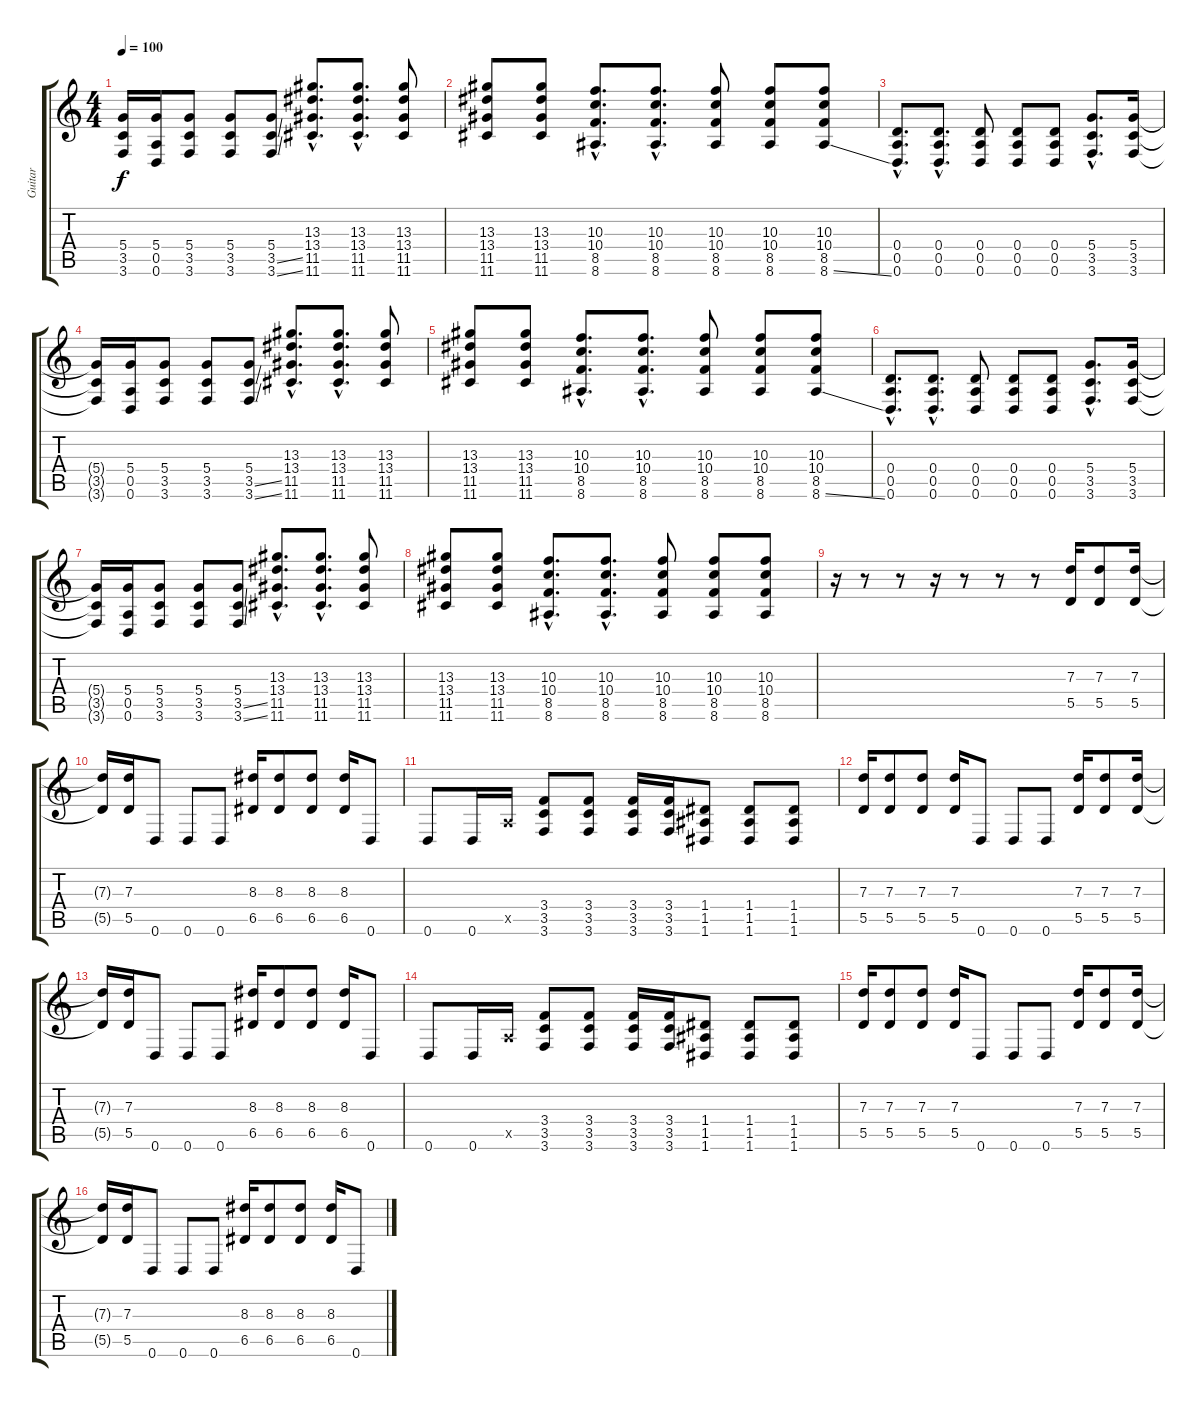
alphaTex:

\track ("Guitar" "Guitar") {instrument overdrivenguitar}
\staff {score tabs}
\tuning (E4 B3 G3 D3 A2 D2) {hide}
\ts (4 4)
\tempo 100
\clef g2
\ks c
(5.4{t} 3.5{t} 3.6{t}).16{dy f} (5.4 0.5 0.6).16 (5.4 3.5 3.6).8 (5.4 3.5 3.6).8 (5.4 3.5{ss} 3.6{ss}).8 (13.3{hac} 13.4{hac} 11.5{hac} 11.6{hac}).8{d} (13.3{hac} 13.4{hac} 11.5{hac} 11.6{hac}).8{d} (13.3 13.4 11.5 11.6).8 |
(13.3 13.4 11.5 11.6).8 (13.3 13.4 11.5 11.6).8 (10.3{hac} 10.4{hac} 8.5{hac} 8.6{hac}).8{d} (10.3{hac} 10.4{hac} 8.5{hac} 8.6{hac}).8{d} (10.3 10.4 8.5 8.6).8 (10.3 10.4 8.5 8.6).8 (10.3 10.4 8.5 8.6{ss}).8 |
(0.4{hac} 0.5{hac} 0.6{hac}).8{d} (0.4{hac} 0.5{hac} 0.6{hac}).8{d} (0.4 0.5 0.6).8 (0.4 0.5 0.6).8 (0.4 0.5 0.6).8 (5.4{hac} 3.5{hac} 3.6{hac}).8{d} (5.4 3.5 3.6).16 |
(5.4{t} 3.5{t} 3.6{t}).16 (5.4 0.5 0.6).16 (5.4 3.5 3.6).8 (5.4 3.5 3.6).8 (5.4 3.5{ss} 3.6{ss}).8 (13.3{hac} 13.4{hac} 11.5{hac} 11.6{hac}).8{d} (13.3{hac} 13.4{hac} 11.5{hac} 11.6{hac}).8{d} (13.3 13.4 11.5 11.6).8 |
(13.3 13.4 11.5 11.6).8 (13.3 13.4 11.5 11.6).8 (10.3{hac} 10.4{hac} 8.5{hac} 8.6{hac}).8{d} (10.3{hac} 10.4{hac} 8.5{hac} 8.6{hac}).8{d} (10.3 10.4 8.5 8.6).8 (10.3 10.4 8.5 8.6).8 (10.3 10.4 8.5 8.6{ss}).8 |
(0.4{hac} 0.5{hac} 0.6{hac}).8{d} (0.4{hac} 0.5{hac} 0.6{hac}).8{d} (0.4 0.5 0.6).8 (0.4 0.5 0.6).8 (0.4 0.5 0.6).8 (5.4{hac} 3.5{hac} 3.6{hac}).8{d} (5.4 3.5 3.6).16 |
(5.4{t} 3.5{t} 3.6{t}).16 (5.4 0.5 0.6).16 (5.4 3.5 3.6).8 (5.4 3.5 3.6).8 (5.4 3.5{ss} 3.6{ss}).8 (13.3{hac} 13.4{hac} 11.5{hac} 11.6{hac}).8{d} (13.3{hac} 13.4{hac} 11.5{hac} 11.6{hac}).8{d} (13.3 13.4 11.5 11.6).8 |
(13.3 13.4 11.5 11.6).8 (13.3 13.4 11.5 11.6).8 (10.3{hac} 10.4{hac} 8.5{hac} 8.6{hac}).8{d} (10.3{hac} 10.4{hac} 8.5{hac} 8.6{hac}).8{d} (10.3 10.4 8.5 8.6).8 (10.3 10.4 8.5 8.6).8 (10.3 10.4 8.5 8.6).8 |
r.16 r.8 r.8 r.16 r.8 r.8 r.8 (7.3 5.5).16 (7.3 5.5).8 (7.3 5.5).16 |
(7.3{t} 5.5{t}).16 (7.3 5.5).16 0.6.8 0.6.8 0.6.8 (8.3 6.5).16 (8.3 6.5).8 (8.3 6.5).8 (8.3 6.5).16 0.6.8 |
0.6.8 0.6.16 0.5{x}.16 (3.4 3.5 3.6).8 (3.4 3.5 3.6).8 (3.4 3.5 3.6).16 (3.4 3.5 3.6).16 (1.4 1.5 1.6).8 (1.4 1.5 1.6).8 (1.4 1.5 1.6).8 |
(7.3 5.5).16 (7.3 5.5).8 (7.3 5.5).8 (7.3 5.5).16 0.6.8 0.6.8 0.6.8 (7.3 5.5).16 (7.3 5.5).8 (7.3 5.5).16 |
(7.3{t} 5.5{t}).16 (7.3 5.5).16 0.6.8 0.6.8 0.6.8 (8.3 6.5).16 (8.3 6.5).8 (8.3 6.5).8 (8.3 6.5).16 0.6.8 |
0.6.8 0.6.16 0.5{x}.16 (3.4 3.5 3.6).8 (3.4 3.5 3.6).8 (3.4 3.5 3.6).16 (3.4 3.5 3.6).16 (1.4 1.5 1.6).8 (1.4 1.5 1.6).8 (1.4 1.5 1.6).8 |
(7.3 5.5).16 (7.3 5.5).8 (7.3 5.5).8 (7.3 5.5).16 0.6.8 0.6.8 0.6.8 (7.3 5.5).16 (7.3 5.5).8 (7.3 5.5).16 |
(7.3{t} 5.5{t}).16 (7.3 5.5).16 0.6.8 0.6.8 0.6.8 (8.3 6.5).16 (8.3 6.5).8 (8.3 6.5).8 (8.3 6.5).16 0.6.8
